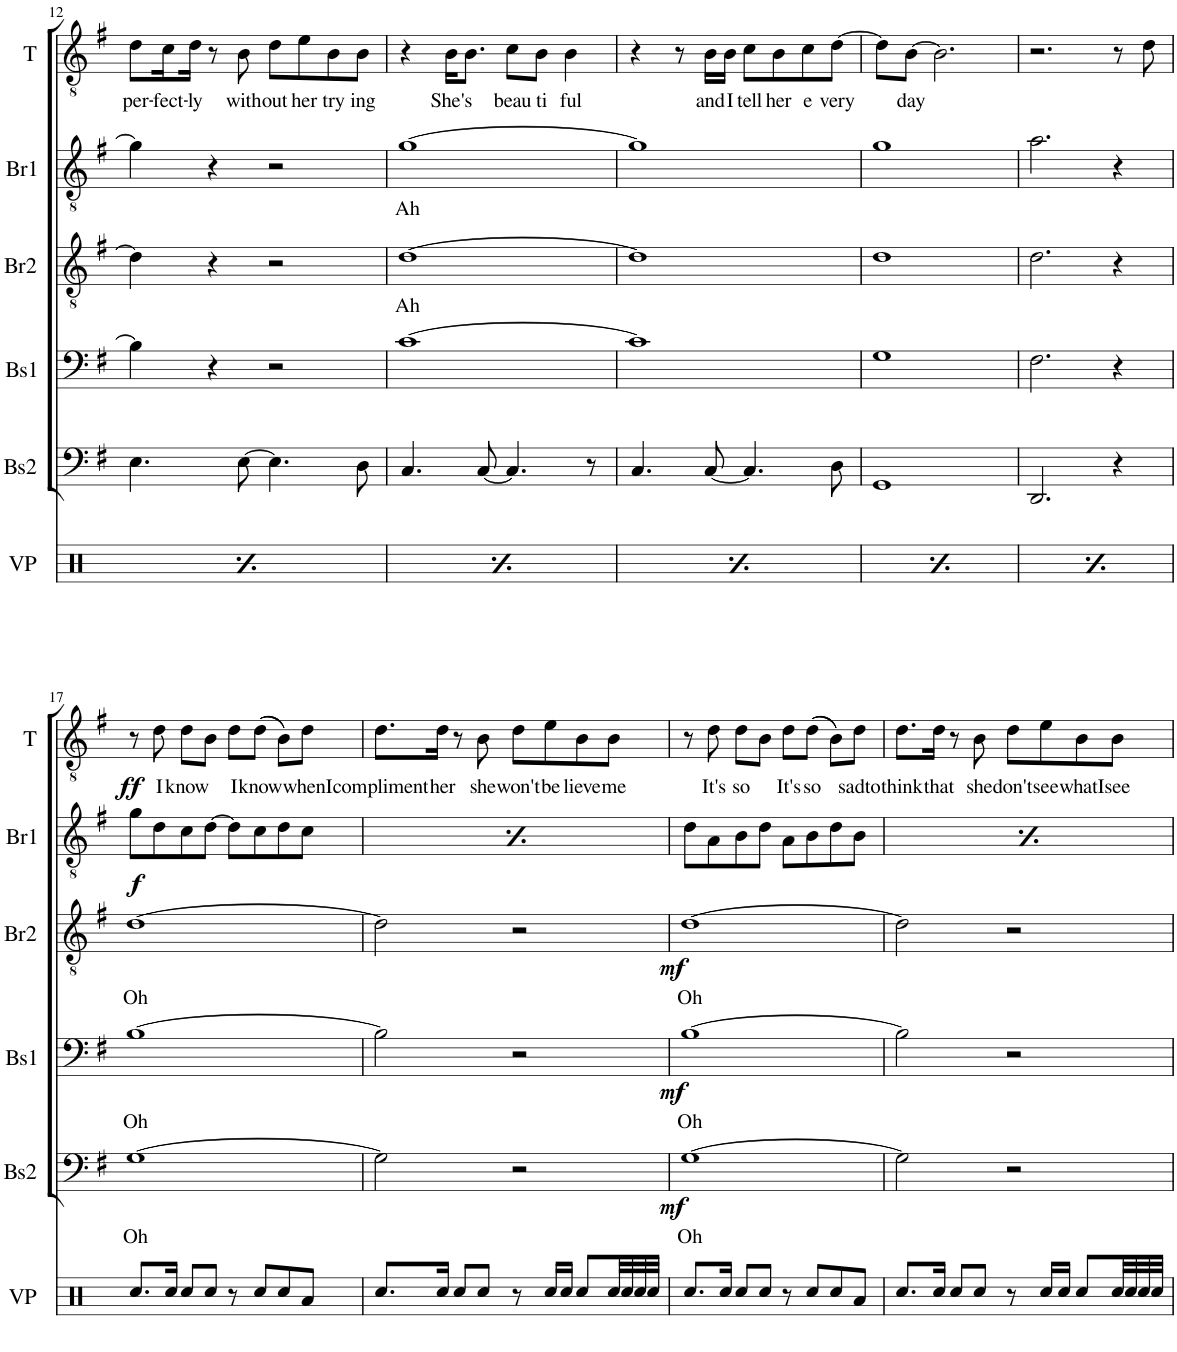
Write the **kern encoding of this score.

**kern	**dynam	**kern	**text	**dynam	**kern	**text	**dynam	**kern	**text	**dynam	**kern	**text	**dynam	**kern	**text	**dynam
*part6	*part6	*part5	*part5	*part5	*part4	*part4	*part4	*part3	*part3	*part3	*part2	*part2	*part2	*part1	*part1	*part1
*staff6	*staff6	*staff5	*staff5	*staff5	*staff4	*staff4	*staff4	*staff3	*staff3	*staff3	*staff2	*staff2	*staff2	*staff1	*staff1	*staff1
*I"Vocal Perc.	*	*I"Bass 2	*	*	*I"Bass 1	*	*	*I"Baritone 2	*	*	*I"Baritone 1	*	*	*I"Tenor	*	*
*I'VP	*	*I'Bs2	*	*	*I'Bs1	*	*	*I'Br2	*	*	*I'Br1	*	*	*I'T	*	*
!!LO:PB:g=z
*clefX	*	*clefF4	*	*	*clefF4	*	*	*clefGv2	*	*	*clefGv2	*	*	*clefGv2	*	*
*k[]	*	*k[f#]	*	*	*k[f#]	*	*	*k[f#]	*	*	*k[f#]	*	*	*k[f#]	*	*
*M4/4	*	*M4/4	*	*	*M4/4	*	*	*M4/4	*	*	*M4/4	*	*	*M4/4	*	*
=12	=12	=12	=12	=12	=12	=12	=12	=12	=12	=12	=12	=12	=12	=12	=12	=12
*^	*	*	*	*	*	*	*	*	*	*	*	*	*	*	*	*
!	!	!LO:DY:b	!	!	!	!	!	!	!	!	!	!	!	!	!	!LO:LY:b	!
8Rff/L	8Ra\	ff	4.E\	.	.	4B\]	.	.	4d\]	.	.	4g\]	.	.	8d\L	per-	.
!	!	!	!	!	!	!	!	!	!	!	!	!	!	!	!	!LO:LY:b	!
8Rff/	8r	.	.	.	.	.	.	.	.	.	.	.	.	.	16c\L	-fect-	.
!	!	!	!	!	!	!	!	!	!	!	!	!	!	!	!	!LO:LY:b	!
.	.	.	.	.	.	.	.	.	.	.	.	.	.	.	16d\JL	-ly	.
8Rff/	4r	.	.	.	.	4r	.	.	4r	.	.	4r	.	.	8r	.	.
!	!	!	!	!	!	!	!	!	!	!	!	!	!	!	!	!LO:LY:b	!
8Rff/J	.	.	[8E\	.	.	.	.	.	.	.	.	.	.	.	8B\	with	.
!	!	!	!	!	!	!	!	!	!	!	!	!	!	!	!	!LO:LY:b	!
8Rff/L	8Ra\	.	4.E\]	.	.	2r	.	.	2r	.	.	2r	.	.	8d\L	out	.
!	!	!	!	!	!	!	!	!	!	!	!	!	!	!	!	!LO:LY:b	!
8Rff/	8ryy	.	.	.	.	.	.	.	.	.	.	.	.	.	8e\	her	.
!	!	!	!	!	!	!	!	!	!	!	!	!	!	!	!	!LO:LY:b	!
8Rff/	8Ra\	.	.	.	.	.	.	.	.	.	.	.	.	.	8B\	try	.
!	!	!	!	!	!	!	!	!	!	!	!	!	!	!	!	!LO:LY:b	!
8Rff/J	8ryy	.	8D\	.	.	.	.	.	.	.	.	.	.	.	8B\J	ing	.
=13	=13	=13	=13	=13	=13	=13	=13	=13	=13	=13	=13	=13	=13	=13	=13	=13	=13
!	!	!LO:DY:b	!	!	!	!	!	!	!	!LO:LY:b	!	!	!LO:LY:b	!	!	!	!
8Rff/L	8Ra\	ff	4.C/	.	.	[1c	.	.	[1d	Ah	.	[1g	Ah	.	4r	.	.
8Rff/	8r	.	.	.	.	.	.	.	.	.	.	.	.	.	.	.	.
!	!	!	!	!	!	!	!	!	!	!	!	!	!	!	!	!LO:LY:b	!
8Rff/	4r	.	.	.	.	.	.	.	.	.	.	.	.	.	16B\KL	She's	.
.	.	.	.	.	.	.	.	.	.	.	.	.	.	.	8.B\J	.	.
8Rff/J	.	.	[8C/	.	.	.	.	.	.	.	.	.	.	.	.	.	.
!	!	!	!	!	!	!	!	!	!	!	!	!	!	!	!	!LO:LY:b	!
8Rff/L	8Ra\	.	4.C/]	.	.	.	.	.	.	.	.	.	.	.	8c\L	beau	.
!	!	!	!	!	!	!	!	!	!	!	!	!	!	!	!	!LO:LY:b	!
8Rff/	8ryy	.	.	.	.	.	.	.	.	.	.	.	.	.	8B\J	ti	.
!	!	!	!	!	!	!	!	!	!	!	!	!	!	!	!	!LO:LY:b	!
8Rff/	8Ra\	.	.	.	.	.	.	.	.	.	.	.	.	.	4B\	ful	.
8Rff/J	8ryy	.	8r	.	.	.	.	.	.	.	.	.	.	.	.	.	.
=14	=14	=14	=14	=14	=14	=14	=14	=14	=14	=14	=14	=14	=14	=14	=14	=14	=14
!	!	!LO:DY:b	!	!	!	!	!	!	!	!	!	!	!	!	!	!	!
8Rff/L	8Ra\	ff	4.C/	.	.	1c]	.	.	1d]	.	.	1g]	.	.	4r	.	.
8Rff/	8r	.	.	.	.	.	.	.	.	.	.	.	.	.	.	.	.
8Rff/	4r	.	.	.	.	.	.	.	.	.	.	.	.	.	8r	.	.
!	!	!	!	!	!	!	!	!	!	!	!	!	!	!	!	!LO:LY:b	!
8Rff/J	.	.	[8C/	.	.	.	.	.	.	.	.	.	.	.	16B\LL	and	.
!	!	!	!	!	!	!	!	!	!	!	!	!	!	!	!	!LO:LY:b	!
.	.	.	.	.	.	.	.	.	.	.	.	.	.	.	16B\JJ	I	.
!	!	!	!	!	!	!	!	!	!	!	!	!	!	!	!	!LO:LY:b	!
8Rff/L	8Ra\	.	4.C/]	.	.	.	.	.	.	.	.	.	.	.	8c\L	tell	.
!	!	!	!	!	!	!	!	!	!	!	!	!	!	!	!	!LO:LY:b	!
8Rff/	8ryy	.	.	.	.	.	.	.	.	.	.	.	.	.	8B\	her	.
!	!	!	!	!	!	!	!	!	!	!	!	!	!	!	!	!LO:LY:b	!
8Rff/	8Ra\	.	.	.	.	.	.	.	.	.	.	.	.	.	8c\	e	.
!	!	!	!	!	!	!	!	!	!	!	!	!	!	!	!	!LO:LY:b	!
8Rff/J	8ryy	.	8D\	.	.	.	.	.	.	.	.	.	.	.	[8d\J	very	.
=15	=15	=15	=15	=15	=15	=15	=15	=15	=15	=15	=15	=15	=15	=15	=15	=15	=15
!	!	!LO:DY:b	!	!	!	!	!	!	!	!	!	!	!	!	!	!	!
8Rff/L	8Ra\	ff	1GG	.	.	1G	.	.	1d	.	.	1g	.	.	8d\L]	.	.
!	!	!	!	!	!	!	!	!	!	!	!	!	!	!	!	!LO:LY:b	!
8Rff/	8r	.	.	.	.	.	.	.	.	.	.	.	.	.	[8B\J	day	.
8Rff/	4r	.	.	.	.	.	.	.	.	.	.	.	.	.	2.B\]	.	.
8Rff/J	.	.	.	.	.	.	.	.	.	.	.	.	.	.	.	.	.
8Rff/L	8Ra\	.	.	.	.	.	.	.	.	.	.	.	.	.	.	.	.
8Rff/	8ryy	.	.	.	.	.	.	.	.	.	.	.	.	.	.	.	.
8Rff/	8Ra\	.	.	.	.	.	.	.	.	.	.	.	.	.	.	.	.
8Rff/J	8ryy	.	.	.	.	.	.	.	.	.	.	.	.	.	.	.	.
=16	=16	=16	=16	=16	=16	=16	=16	=16	=16	=16	=16	=16	=16	=16	=16	=16	=16
!	!	!LO:DY:b	!	!	!	!	!	!	!	!	!	!	!	!	!	!	!
8Rff/L	8Ra\	ff	2.DD/	.	.	2.F#\	.	.	2.d\	.	.	2.a\	.	.	2.r	.	.
8Rff/	8r	.	.	.	.	.	.	.	.	.	.	.	.	.	.	.	.
8Rff/	4r	.	.	.	.	.	.	.	.	.	.	.	.	.	.	.	.
8Rff/J	.	.	.	.	.	.	.	.	.	.	.	.	.	.	.	.	.
8Rff/L	8Ra\	.	.	.	.	.	.	.	.	.	.	.	.	.	.	.	.
8Rff/	8ryy	.	.	.	.	.	.	.	.	.	.	.	.	.	.	.	.
8Rff/	8Ra\	.	4r	.	.	4r	.	.	4r	.	.	4r	.	.	8r	.	.
8Rff/J	8ryy	.	.	.	.	.	.	.	.	.	.	.	.	.	8d\	.	.
!!LO:LB:g=z
=17	=17	=17	=17	=17	=17	=17	=17	=17	=17	=17	=17	=17	=17	=17	=17	=17	=17
!	!	!	!	!LO:LY:b	!	!	!LO:LY:b	!	!	!LO:LY:b	!	!	!	!LO:DY:b	!	!	!LO:DY:b
*v	*v	*	*	*	*	*	*	*	*	*	*	*	*	*	*	*	*
8.Rcc/L	.	[1G	Oh	.	[1B	Oh	.	[1d	Oh	.	8g\L	.	f	8r	.	ff
!	!	!	!	!	!	!	!	!	!	!	!	!	!	!	!LO:LY:b	!
.	.	.	.	.	.	.	.	.	.	.	8d\	.	.	8d\	I	.
16Rcc/Jk	.	.	.	.	.	.	.	.	.	.	.	.	.	.	.	.
!	!	!	!	!	!	!	!	!	!	!	!	!	!	!	!LO:LY:b	!
8Rcc/L	.	.	.	.	.	.	.	.	.	.	8c\	.	.	8d\L	know	.
8Rcc/J	.	.	.	.	.	.	.	.	.	.	[8d\J	.	.	8B\J	.	.
!	!	!	!	!	!	!	!	!	!	!	!	!	!	!	!LO:LY:b	!
8r	.	.	.	.	.	.	.	.	.	.	8d\L]	.	.	8d\L	I	.
!	!	!	!	!	!	!	!	!	!	!	!	!	!	!	!LO:LY:b	!
8Rcc/L	.	.	.	.	.	.	.	.	.	.	8c\	.	.	((8d\J	know	.
8Rcc/	.	.	.	.	.	.	.	.	.	.	8d\	.	.	8B\L))	.	.
!	!	!	!	!	!	!	!	!	!	!	!	!	!	!	!LO:LY:b	!
8Ra/J	.	.	.	.	.	.	.	.	.	.	8c\J	.	.	8d\J	whenI	.
=18	=18	=18	=18	=18	=18	=18	=18	=18	=18	=18	=18	=18	=18	=18	=18	=18
!	!	!	!	!	!	!	!	!	!	!	!	!	!LO:DY:b	!	!LO:LY:b	!
8.Rcc/L	.	2G\]	.	.	2B\]	.	.	2d\]	.	.	8g\L	.	f	8.d\L	compliment	.
.	.	.	.	.	.	.	.	.	.	.	8d\	.	.	.	.	.
!	!	!	!	!	!	!	!	!	!	!	!	!	!	!	!LO:LY:b	!
16Rcc/Jk	.	.	.	.	.	.	.	.	.	.	.	.	.	16d\JL	her	.
8Rcc/L	.	.	.	.	.	.	.	.	.	.	8c\	.	.	8r	.	.
!	!	!	!	!	!	!	!	!	!	!	!	!	!	!	!LO:LY:b	!
8Rcc/J	.	.	.	.	.	.	.	.	.	.	[8d\J	.	.	8B\	she	.
!	!	!	!	!	!	!	!	!	!	!	!	!	!	!	!LO:LY:b	!
8r	.	2r	.	.	2r	.	.	2r	.	.	8d\L]	.	.	8d\L	won't	.
!	!	!	!	!	!	!	!	!	!	!	!	!	!	!	!LO:LY:b	!
16Rcc/LL	.	.	.	.	.	.	.	.	.	.	8c\	.	.	8e\	be	.
16Rcc/JJ	.	.	.	.	.	.	.	.	.	.	.	.	.	.	.	.
!	!	!	!	!	!	!	!	!	!	!	!	!	!	!	!LO:LY:b	!
8Rcc/L	.	.	.	.	.	.	.	.	.	.	8d\	.	.	8B\	lieve	.
!	!	!	!	!	!	!	!	!	!	!	!	!	!	!	!LO:LY:b	!
32Rcc/LL	.	.	.	.	.	.	.	.	.	.	8c\J	.	.	8B\J	me	.
32Rcc/	.	.	.	.	.	.	.	.	.	.	.	.	.	.	.	.
32Rcc/	.	.	.	.	.	.	.	.	.	.	.	.	.	.	.	.
32Rcc/JJJ	.	.	.	.	.	.	.	.	.	.	.	.	.	.	.	.
=19	=19	=19	=19	=19	=19	=19	=19	=19	=19	=19	=19	=19	=19	=19	=19	=19
!	!	!	!LO:LY:b	!LO:DY:b	!	!LO:LY:b	!LO:DY:b	!	!LO:LY:b	!LO:DY:b	!	!	!	!	!	!
8.Rcc/L	.	[1G	Oh	mf	[1B	Oh	mf	[1d	Oh	mf	8d\L	.	.	8r	.	.
!	!	!	!	!	!	!	!	!	!	!	!	!	!	!	!LO:LY:b	!
.	.	.	.	.	.	.	.	.	.	.	8A\	.	.	8d\	It's	.
16Rcc/Jk	.	.	.	.	.	.	.	.	.	.	.	.	.	.	.	.
!	!	!	!	!	!	!	!	!	!	!	!	!	!	!	!LO:LY:b	!
8Rcc/L	.	.	.	.	.	.	.	.	.	.	8B\	.	.	8d\L	so	.
8Rcc/J	.	.	.	.	.	.	.	.	.	.	8d\J	.	.	8B\J	.	.
!	!	!	!	!	!	!	!	!	!	!	!	!	!	!	!LO:LY:b	!
8r	.	.	.	.	.	.	.	.	.	.	8A\L	.	.	8d\L	It's	.
!	!	!	!	!	!	!	!	!	!	!	!	!	!	!	!LO:LY:b	!
8Rcc/L	.	.	.	.	.	.	.	.	.	.	8B\	.	.	((8d\J	so	.
8Rcc/	.	.	.	.	.	.	.	.	.	.	8d\	.	.	8B\L))	.	.
!	!	!	!	!	!	!	!	!	!	!	!	!	!	!	!LO:LY:b	!
8Ra/J	.	.	.	.	.	.	.	.	.	.	8B\J	.	.	8d\J	sadto	.
=20	=20	=20	=20	=20	=20	=20	=20	=20	=20	=20	=20	=20	=20	=20	=20	=20
!	!	!	!	!	!	!	!	!	!	!	!	!	!	!	!LO:LY:b	!
8.Rcc/L	.	2G\]	.	.	2B\]	.	.	2d\]	.	.	8d\L	.	.	8.d\L	think	.
.	.	.	.	.	.	.	.	.	.	.	8A\	.	.	.	.	.
!	!	!	!	!	!	!	!	!	!	!	!	!	!	!	!LO:LY:b	!
16Rcc/Jk	.	.	.	.	.	.	.	.	.	.	.	.	.	16d\JL	that	.
8Rcc/L	.	.	.	.	.	.	.	.	.	.	8B\	.	.	8r	.	.
!	!	!	!	!	!	!	!	!	!	!	!	!	!	!	!LO:LY:b	!
8Rcc/J	.	.	.	.	.	.	.	.	.	.	8d\J	.	.	8B\	she	.
!	!	!	!	!	!	!	!	!	!	!	!	!	!	!	!LO:LY:b	!
8r	.	2r	.	.	2r	.	.	2r	.	.	8A\L	.	.	8d\L	don't	.
!	!	!	!	!	!	!	!	!	!	!	!	!	!	!	!LO:LY:b	!
16Rcc/LL	.	.	.	.	.	.	.	.	.	.	8B\	.	.	8e\	see	.
16Rcc/JJ	.	.	.	.	.	.	.	.	.	.	.	.	.	.	.	.
!	!	!	!	!	!	!	!	!	!	!	!	!	!	!	!LO:LY:b	!
8Rcc/L	.	.	.	.	.	.	.	.	.	.	8d\	.	.	8B\	whatI	.
!	!	!	!	!	!	!	!	!	!	!	!	!	!	!	!LO:LY:b	!
32Rcc/LL	.	.	.	.	.	.	.	.	.	.	8B\J	.	.	8B\J	see	.
32Rcc/	.	.	.	.	.	.	.	.	.	.	.	.	.	.	.	.
32Rcc/	.	.	.	.	.	.	.	.	.	.	.	.	.	.	.	.
32Rcc/JJJ	.	.	.	.	.	.	.	.	.	.	.	.	.	.	.	.
=	=	=	=	=	=	=	=	=	=	=	=	=	=	=	=	=
*-	*-	*-	*-	*-	*-	*-	*-	*-	*-	*-	*-	*-	*-	*-	*-	*-
